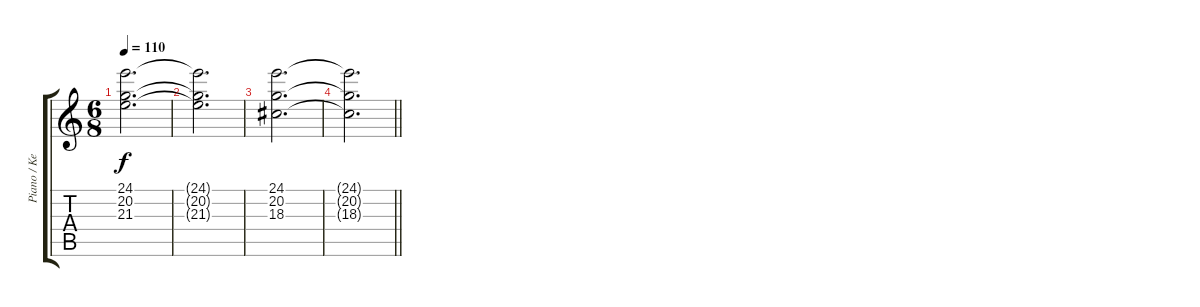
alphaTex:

\track ("Piano / Keys" "Piano / Ke") {instrument rockorgan}
\staff {score tabs}
\tuning (E4 B3 G3 D3 A2 E2) {hide}
\ts (6 8)
\tempo 110
\clef g2
\ks c
(24.1 20.2 21.3).2{d dy f} |
(24.1{t} 20.2{t} 21.3{t}).2{d} |
(24.1 20.2 18.3).2{d} |
\barLineRight lightlight
(24.1{t} 20.2{t} 18.3{t}).2{d}
